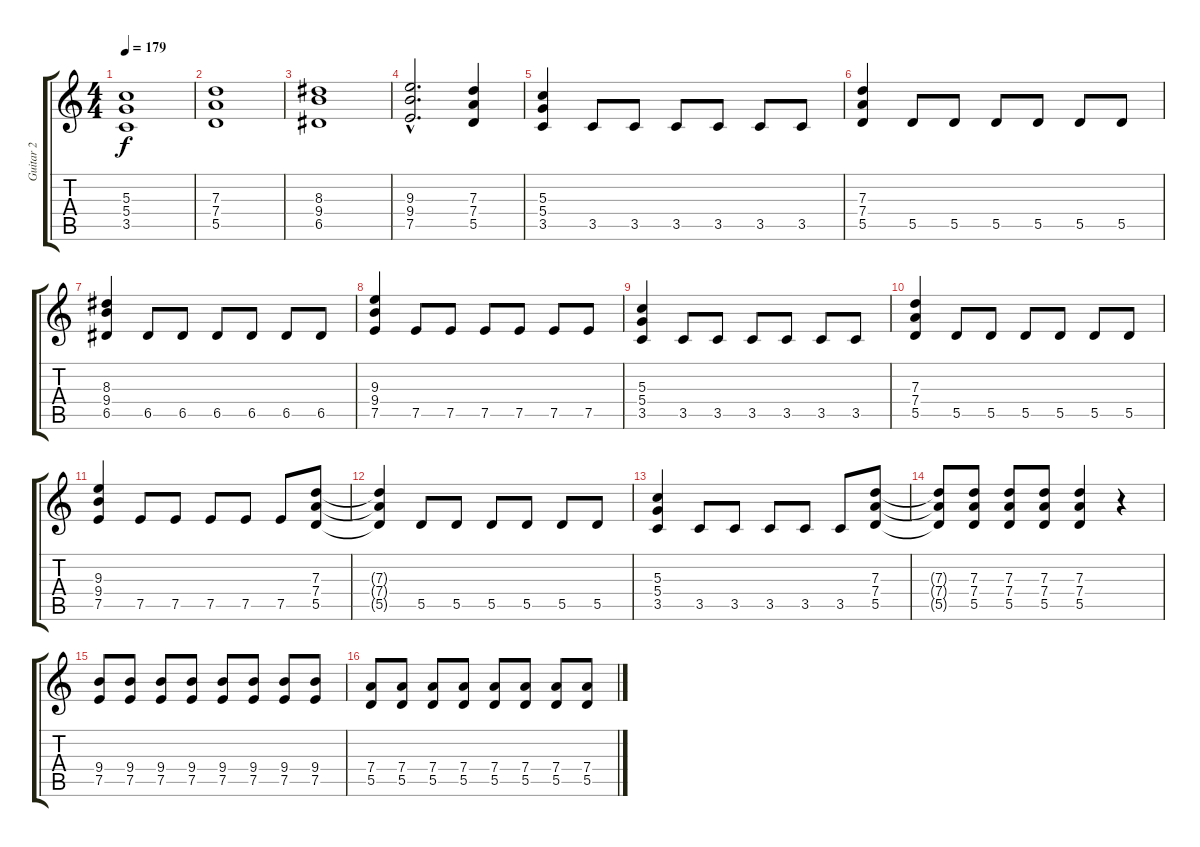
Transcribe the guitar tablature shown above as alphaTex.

\track ("Guitar 2" "Guitar 2") {instrument distortionguitar}
\staff {score tabs}
\tuning (E4 B3 G3 D3 A2 E2) {hide}
\ts (4 4)
\tempo 179
\clef g2
\ks c
(5.3 5.4 3.5).1{dy f} |
(7.3 7.4 5.5).1 |
(8.3 9.4 6.5).1 |
(9.3{hac} 9.4{hac} 7.5{hac}).2{d} (7.3 7.4 5.5).4 |
(5.3 5.4 3.5).4 3.5.8 3.5.8 3.5.8 3.5.8 3.5.8 3.5.8 |
(7.3 7.4 5.5).4 5.5.8 5.5.8 5.5.8 5.5.8 5.5.8 5.5.8 |
(8.3 9.4 6.5).4 6.5.8 6.5.8 6.5.8 6.5.8 6.5.8 6.5.8 |
(9.3 9.4 7.5).4 7.5.8 7.5.8 7.5.8 7.5.8 7.5.8 7.5.8 |
(5.3 5.4 3.5).4 3.5.8 3.5.8 3.5.8 3.5.8 3.5.8 3.5.8 |
(7.3 7.4 5.5).4 5.5.8 5.5.8 5.5.8 5.5.8 5.5.8 5.5.8 |
(9.3 9.4 7.5).4 7.5.8 7.5.8 7.5.8 7.5.8 7.5.8 (7.3 7.4 5.5).8 |
(7.3{t} 7.4{t} 5.5{t}).4 5.5.8 5.5.8 5.5.8 5.5.8 5.5.8 5.5.8 |
(5.3 5.4 3.5).4 3.5.8 3.5.8 3.5.8 3.5.8 3.5.8 (7.3 7.4 5.5).8 |
(7.3{t} 7.4{t} 5.5{t}).8 (7.3 7.4 5.5).8 (7.3 7.4 5.5).8 (7.3 7.4 5.5).8 (7.3 7.4 5.5).4 r.4 |
(9.4 7.5).8 (9.4 7.5).8 (9.4 7.5).8 (9.4 7.5).8 (9.4 7.5).8 (9.4 7.5).8 (9.4 7.5).8 (9.4 7.5).8 |
(7.4 5.5).8 (7.4 5.5).8 (7.4 5.5).8 (7.4 5.5).8 (7.4 5.5).8 (7.4 5.5).8 (7.4 5.5).8 (7.4 5.5).8
